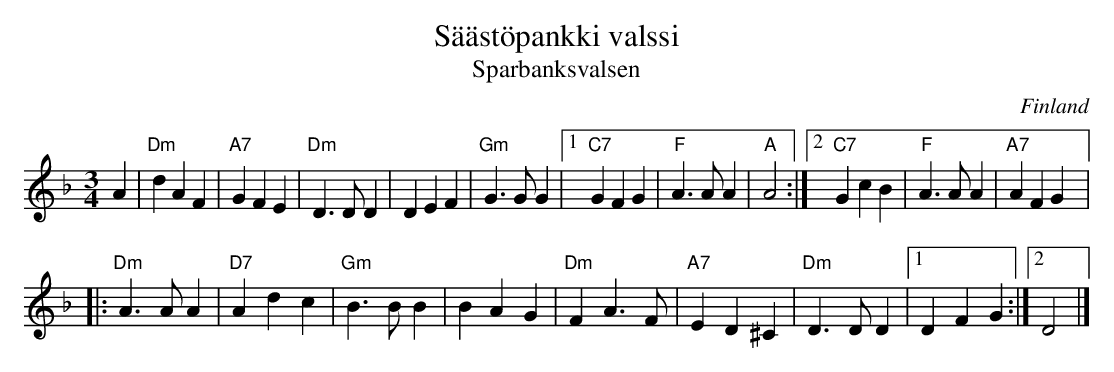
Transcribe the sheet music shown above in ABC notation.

X:1
T:Säästöpankki valssi
T:Sparbanksvalsen
Q:90
M:3/4
L:1/4
O:Finland
K:Dm
A |\
"Dm"d A F | "A7"G F E | "Dm"D>D D | D E F |\
"Gm"G>G G \
|1"C7"G F G |"F"A>A A |"A"A2 \
:|2"C7"G c B |"F"A>A A |"A7"A F G |:
"Dm"A>A A |"D7"A d c|"Gm"B>B B | B A G |\
"Dm"F A>F |"A7"E D ^C |"Dm"D>D D \
|1 D F G :|2 D2 |]
